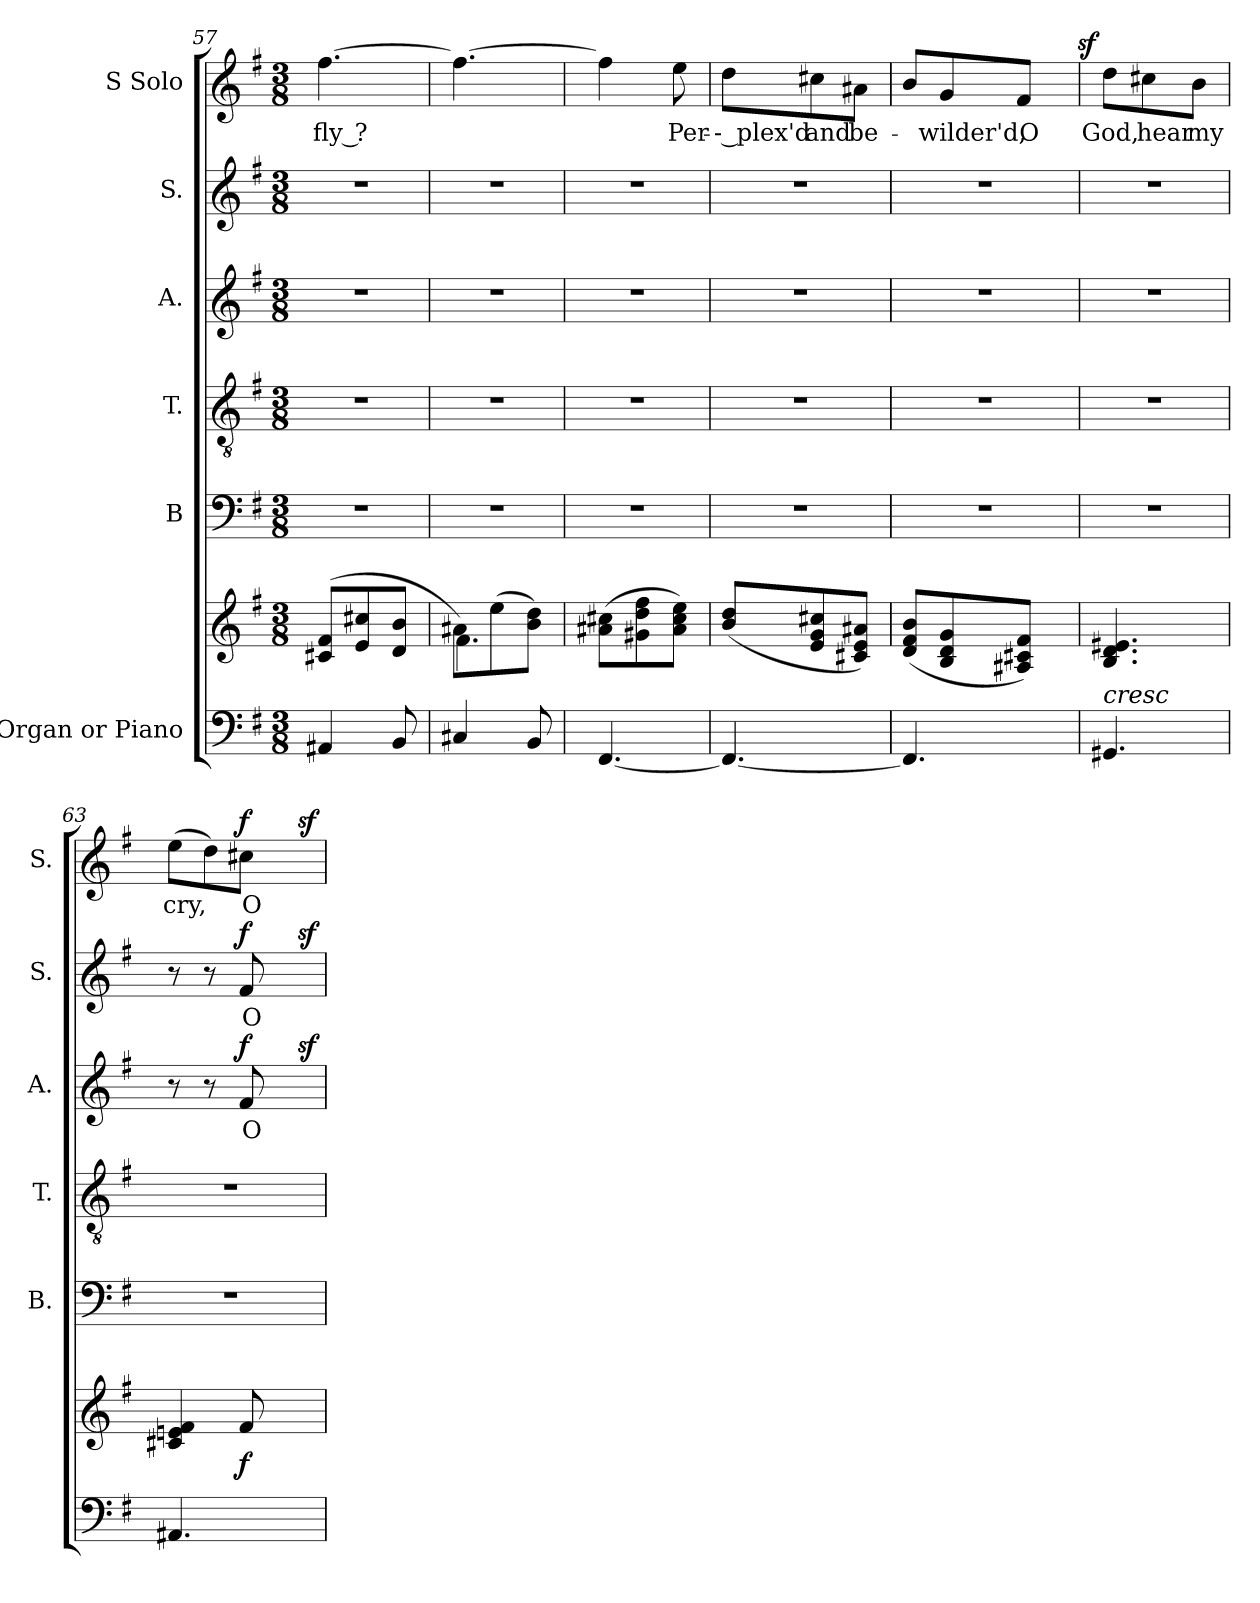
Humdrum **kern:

**kern	**kern	**dynam	**kern	**kern	**kern	**text	**dynam	**kern	**text	**dynam	**kern	**text	**dynam
*part6	*part6	*part6	*part5	*part4	*part3	*part3	*part3	*part2	*part2	*part2	*part1	*part1	*part1
*staff7	*staff6	*staff6/7	*staff5	*staff4	*staff3	*staff3	*staff3	*staff2	*staff2	*staff2	*staff1	*staff1	*staff1
*I"Organ or  Piano	*	*	*I"B	*I"T.	*I"A.	*	*	*I"S.	*	*	*I"S    Solo	*	*
*	*	*	*I'B.	*I'T.	*I'A.	*	*	*I'S.	*	*	*I'S.	*	*
*clefF4	*clefG2	*	*clefF4	*clefGv2	*clefG2	*	*	*clefG2	*	*	*clefG2	*	*
*	*	*	*	*ITrd7c12	*	*	*	*	*	*	*	*	*
*k[f#]	*k[f#]	*	*k[f#]	*k[f#]	*k[f#]	*	*	*k[f#]	*	*	*k[f#]	*	*
*G:	*G:	*	*G:	*G:	*G:	*	*	*G:	*	*	*G:	*	*
*M3/8	*M3/8	*	*M3/8	*M3/8	*M3/8	*	*	*M3/8	*	*	*M3/8	*	*
=57	=57	=57	=57	=57	=57	=57	=57	=57	=57	=57	=57	=57	=57
!	!	!	!LO:N:vis=1	!LO:N:vis=1	!LO:N:vis=1	!	!	!LO:N:vis=1	!	!	!	!	!
!	!	!	!	!	!	!	!	!	!	!	!	!LO:LY:b:color=#000000	!
4AA#Xi/	(8c#Xi/ 8f#i/L	.	4.r	4.r	4.r	.	.	4.r	.	.	[4.ff#i\	fly ?	.
.	8ei/ 8cc#Xi/	.	.	.	.	.	.	.	.	.	.	.	.
8BBi/	8di/ 8bi/J	.	.	.	.	.	.	.	.	.	.	.	.
=58	=58	=58	=58	=58	=58	=58	=58	=58	=58	=58	=58	=58	=58
*	*^	*	*	*	*	*	*	*	*	*	*	*	*
!	!	!	!	!LO:N:vis=1	!LO:N:vis=1	!LO:N:vis=1	!	!	!LO:N:vis=1	!	!	!	!	!
4C#Xi/	8a#Xi\L)	4.f#i\	.	4.r	4.r	4.r	.	.	4.r	.	.	4.ff#i\_	.	.
.	(8eei\	.	.	.	.	.	.	.	.	.	.	.	.	.
8BBi/	8bi\ 8ddi\J)	.	.	.	.	.	.	.	.	.	.	.	.	.
*	*v	*v	*	*	*	*	*	*	*	*	*	*	*	*
=59	=59	=59	=59	=59	=59	=59	=59	=59	=59	=59	=59	=59	=59
!	!	!	!LO:N:vis=1	!LO:N:vis=1	!LO:N:vis=1	!	!	!LO:N:vis=1	!	!	!	!	!
[4.FF#i/	(8a#Xi\ 8cc#Xi\L	.	4.r	4.r	4.r	.	.	4.r	.	.	4ff#i\]	.	.
.	8g#Xi\ 8ddi\ 8ff#i\	.	.	.	.	.	.	.	.	.	.	.	.
!	!	!	!	!	!	!	!	!	!	!	!	!LO:LY:b:color=#000000	!
.	8a#i\ 8cc#i\ 8eei\J)	.	.	.	.	.	.	.	.	.	8eei\	Per-	.
=60	=60	=60	=60	=60	=60	=60	=60	=60	=60	=60	=60	=60	=60
!	!	!	!LO:N:vis=1	!LO:N:vis=1	!LO:N:vis=1	!	!	!LO:N:vis=1	!	!	!	!	!
!	!	!	!	!	!	!	!	!	!	!	!	!LO:LY:b:color=#000000	!
4.FF#i/_	(8bi/ 8ddi/L	.	4.r	4.r	4.r	.	.	4.r	.	.	8ddi\L	-- plex'd	.
!	!	!	!	!	!	!	!	!	!	!	!	!LO:LY:b:color=#000000	!
.	8ei/ 8gi/ 8cc#Xi/	.	.	.	.	.	.	.	.	.	8cc#Xi\	and	.
!	!	!	!	!	!	!	!	!	!	!	!	!LO:LY:b:color=#000000	!
.	8c#Xi/ 8ei/ 8a#Xi/J)	.	.	.	.	.	.	.	.	.	8a#Xi\J	be-	.
=61	=61	=61	=61	=61	=61	=61	=61	=61	=61	=61	=61	=61	=61
!	!	!	!LO:N:vis=1	!LO:N:vis=1	!LO:N:vis=1	!	!	!LO:N:vis=1	!	!	!	!	!
*	*	*	*	*	*	*	*	*	*	*	*^	*	*
4.FF#i/]	(8di/ 8f#i/ 8bi/L	.	4.r	4.r	4.r	.	.	4.r	.	.	8bi/L	4ryy	.	.
!	!	!	!	!	!	!	!	!	!	!	!	!	!LO:LY:b:color=#000000	!
.	8Bi/ 8di/ 8gi/	.	.	.	.	.	.	.	.	.	8gi/	.	-wilder'd,	.
!	!	!	!	!	!	!	!	!	!	!	!	!	!LO:LY:b:color=#000000	!
.	8A#Xi/ 8c#Xi/ 8f#i/J)	.	.	.	.	.	.	.	.	.	8f#i/J	16ryy	O	.
.	.	.	.	.	.	.	.	.	.	.	.	32ryy	.	.
.	.	.	.	.	.	.	.	.	.	.	.	64ryy	.	.
.	.	.	.	.	.	.	.	.	.	.	.	128...ryy	.	.
.	.	.	.	.	.	.	.	.	.	.	.	1024ryy	.	sf
=62	=62	=62	=62	=62	=62	=62	=62	=62	=62	=62	=62	=62	=62	=62
!	!	!	!LO:N:vis=1	!LO:N:vis=1	!LO:N:vis=1	!	!	!LO:N:vis=1	!	!	!	!	!	!
*	*	*	*	*	*	*	*	*	*	*	*v	*v	*	*
*	*	*	*	*	*	*	*	*	*	*	*^	*	*
!LO:TX:a:i:t=cresc	!	!	!	!	!	!	!	!	!	!	!	!	!	!
!	!	!	!	!	!	!	!	!	!	!	!	!	!LO:LY:b:color=#000000	!
*	*	*	*	*	*	*	*	*	*	*	*v	*v	*	*
4.GG#Xi/	4.Bi/ 4.di 4.e#Xi	.	4.r	4.r	4.r	.	.	4.r	.	.	8ddi\L	God,	.
!	!	!	!	!	!	!	!	!	!	!	!	!LO:LY:b:color=#000000	!
.	.	.	.	.	.	.	.	.	.	.	8cc#Xi\	hear	.
!	!	!	!	!	!	!	!	!	!	!	!	!LO:LY:b:color=#000000	!
.	.	.	.	.	.	.	.	.	.	.	8bi\J	my	.
=63	=63	=63	=63	=63	=63	=63	=63	=63	=63	=63	=63	=63	=63
!	!	!	!LO:N:vis=1	!LO:N:vis=1	!	!	!	!	!	!	!	!	!
!	!	!	!	!	!	!	!	!	!	!	!	!LO:LY:b:color=#000000	!
*	*	*	*	*	*^	*	*	*^	*	*	*^	*	*
4.AA#Xi/	4c#Xi/ 4eni 4f#i	.	4.r	4.r	8r	4ryy	.	.	8r	4ryy	.	.	(8eei\L	4ryy	cry,	.
.	.	.	.	.	8r	.	.	.	8r	.	.	.	8ddi\)	.	.	.
!	!	!	!	!	!	!	!LO:LY:b:color=#000000	!	!	!	!	!	!	!	!	!
!	!	!	!	!	!	!	!	!	!	!	!LO:LY:b:color=#000000	!	!	!	!	!
!	!	!	!	!	!	!	!	!	!	!	!	!	!	!	!LO:LY:b:color=#000000	!
.	8f#i/	f	.	.	8f#i/	16ryy	O	f	8f#i/	16ryy	O	f	8cc#Xi\J	16ryy	O	f
.	.	.	.	.	.	32ryy	.	.	.	32ryy	.	.	.	32ryy	.	.
.	.	.	.	.	.	64ryy	.	.	.	64ryy	.	.	.	64ryy	.	.
.	.	.	.	.	.	128...ryy	.	.	.	128...ryy	.	.	.	128...ryy	.	.
.	.	.	.	.	.	1024ryy	.	sf	.	1024ryy	.	sf	.	1024ryy	.	sf
*	*	*	*	*	*v	*v	*	*	*	*	*	*	*v	*v	*	*
*	*	*	*	*	*	*	*	*v	*v	*	*	*	*	*
=	=	=	=	=	=	=	=	=	=	=	=	=	=
*-	*-	*-	*-	*-	*-	*-	*-	*-	*-	*-	*-	*-	*-
